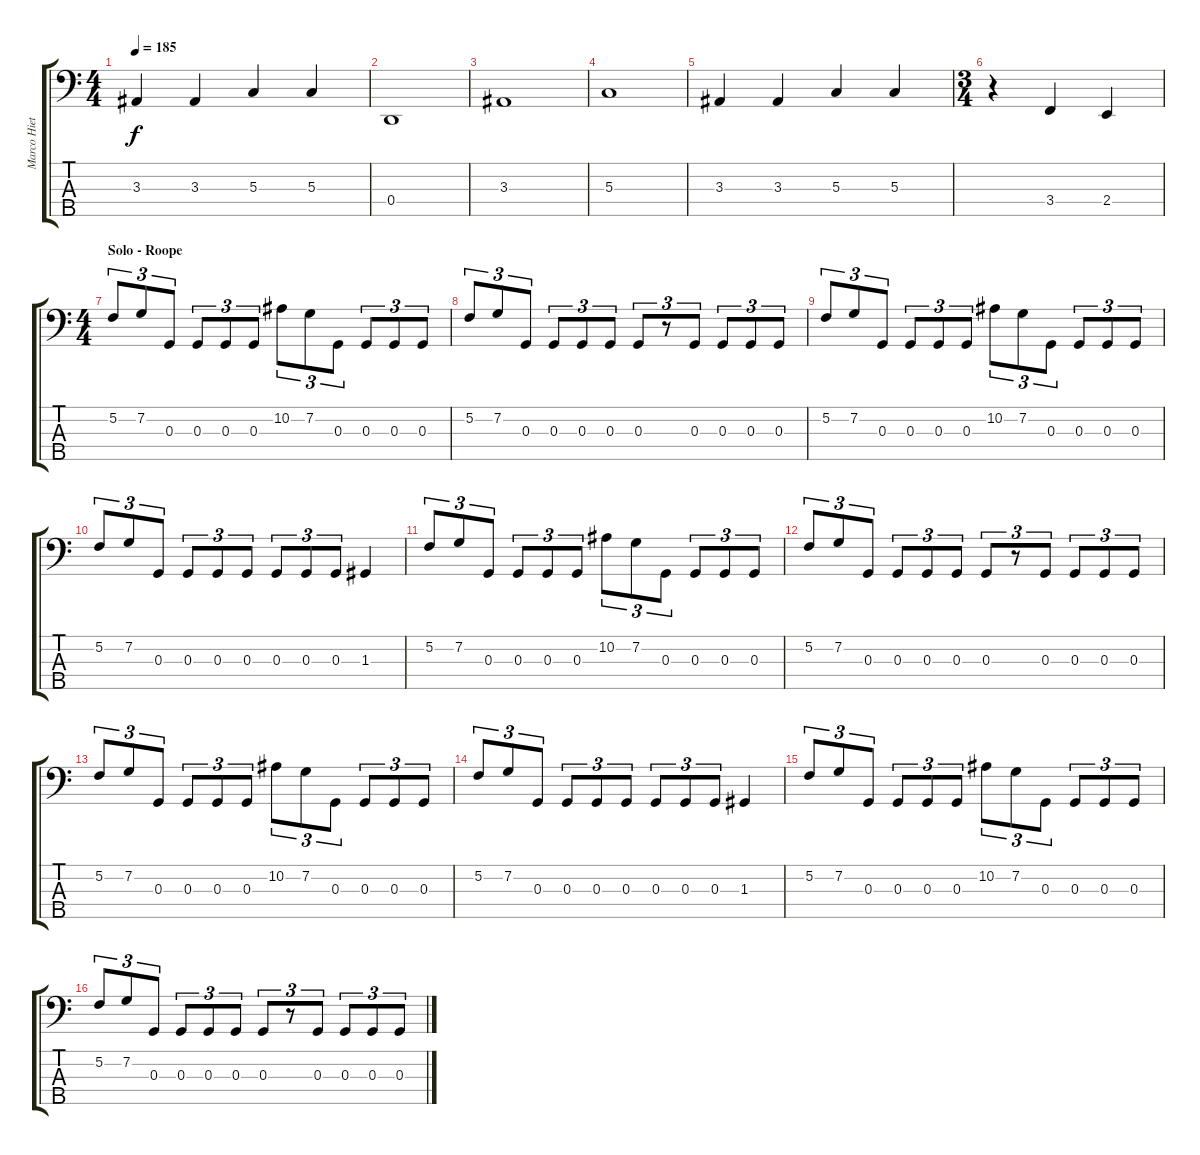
\track ("Marco Hietela" "Marco Hiet") {instrument electricbasspick}
\staff {score tabs}
\tuning (F2 C2 G1 D1 A0) {hide}
\ts (4 4)
\tempo 185
\clef f4
\ks c
3.3.4{dy f} 3.3.4 5.3.4 5.3.4 |
0.4.1 |
3.3.1 |
5.3.1 |
3.3.4 3.3.4 5.3.4 5.3.4 |
\ts (3 4)
r.4 3.4.4 2.4.4 |
\ts (4 4)
\section ("" "Solo - Roope")
5.2.8{tu (3 2)} 7.2.8{tu (3 2)} 0.3.8{tu (3 2)} 0.3.8{tu (3 2)} 0.3.8{tu (3 2)} 0.3.8{tu (3 2)} 10.2.8{tu (3 2)} 7.2.8{tu (3 2)} 0.3.8{tu (3 2)} 0.3.8{tu (3 2)} 0.3.8{tu (3 2)} 0.3.8{tu (3 2)} |
5.2.8{tu (3 2)} 7.2.8{tu (3 2)} 0.3.8{tu (3 2)} 0.3.8{tu (3 2)} 0.3.8{tu (3 2)} 0.3.8{tu (3 2)} 0.3.8{tu (3 2)} r.8{tu (3 2)} 0.3.8{tu (3 2)} 0.3.8{tu (3 2)} 0.3.8{tu (3 2)} 0.3.8{tu (3 2)} |
5.2.8{tu (3 2)} 7.2.8{tu (3 2)} 0.3.8{tu (3 2)} 0.3.8{tu (3 2)} 0.3.8{tu (3 2)} 0.3.8{tu (3 2)} 10.2.8{tu (3 2)} 7.2.8{tu (3 2)} 0.3.8{tu (3 2)} 0.3.8{tu (3 2)} 0.3.8{tu (3 2)} 0.3.8{tu (3 2)} |
5.2.8{tu (3 2)} 7.2.8{tu (3 2)} 0.3.8{tu (3 2)} 0.3.8{tu (3 2)} 0.3.8{tu (3 2)} 0.3.8{tu (3 2)} 0.3.8{tu (3 2)} 0.3.8{tu (3 2)} 0.3.8{tu (3 2)} 1.3.4 |
5.2.8{tu (3 2)} 7.2.8{tu (3 2)} 0.3.8{tu (3 2)} 0.3.8{tu (3 2)} 0.3.8{tu (3 2)} 0.3.8{tu (3 2)} 10.2.8{tu (3 2)} 7.2.8{tu (3 2)} 0.3.8{tu (3 2)} 0.3.8{tu (3 2)} 0.3.8{tu (3 2)} 0.3.8{tu (3 2)} |
5.2.8{tu (3 2)} 7.2.8{tu (3 2)} 0.3.8{tu (3 2)} 0.3.8{tu (3 2)} 0.3.8{tu (3 2)} 0.3.8{tu (3 2)} 0.3.8{tu (3 2)} r.8{tu (3 2)} 0.3.8{tu (3 2)} 0.3.8{tu (3 2)} 0.3.8{tu (3 2)} 0.3.8{tu (3 2)} |
5.2.8{tu (3 2)} 7.2.8{tu (3 2)} 0.3.8{tu (3 2)} 0.3.8{tu (3 2)} 0.3.8{tu (3 2)} 0.3.8{tu (3 2)} 10.2.8{tu (3 2)} 7.2.8{tu (3 2)} 0.3.8{tu (3 2)} 0.3.8{tu (3 2)} 0.3.8{tu (3 2)} 0.3.8{tu (3 2)} |
5.2.8{tu (3 2)} 7.2.8{tu (3 2)} 0.3.8{tu (3 2)} 0.3.8{tu (3 2)} 0.3.8{tu (3 2)} 0.3.8{tu (3 2)} 0.3.8{tu (3 2)} 0.3.8{tu (3 2)} 0.3.8{tu (3 2)} 1.3.4 |
5.2.8{tu (3 2)} 7.2.8{tu (3 2)} 0.3.8{tu (3 2)} 0.3.8{tu (3 2)} 0.3.8{tu (3 2)} 0.3.8{tu (3 2)} 10.2.8{tu (3 2)} 7.2.8{tu (3 2)} 0.3.8{tu (3 2)} 0.3.8{tu (3 2)} 0.3.8{tu (3 2)} 0.3.8{tu (3 2)} |
5.2.8{tu (3 2)} 7.2.8{tu (3 2)} 0.3.8{tu (3 2)} 0.3.8{tu (3 2)} 0.3.8{tu (3 2)} 0.3.8{tu (3 2)} 0.3.8{tu (3 2)} r.8{tu (3 2)} 0.3.8{tu (3 2)} 0.3.8{tu (3 2)} 0.3.8{tu (3 2)} 0.3.8{tu (3 2)}
